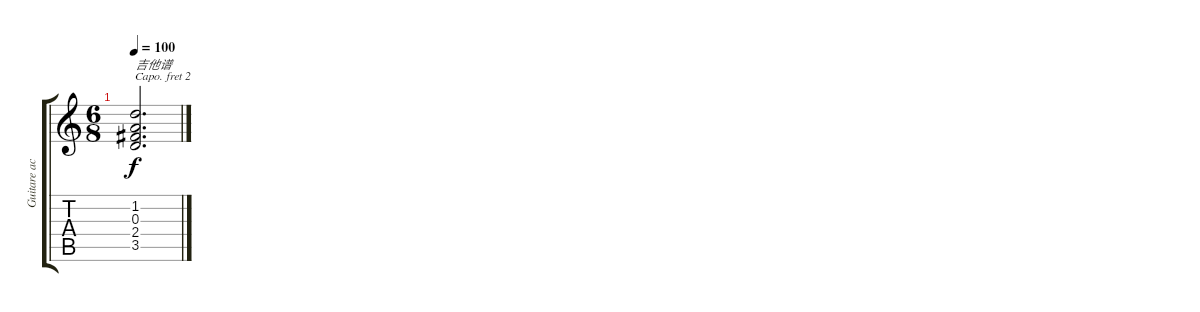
\track ("Guitare accoustique" "Guitare ac") {instrument acousticguitarsteel}
\staff {score tabs}
\capo 2
\tuning (E4 B3 G3 D3 A2 E2) {hide}
\ts (6 8)
\tempo 100
\clef g2
\ks c
(1.2 0.3 2.4 3.5).2{d txt "吉他谱" dy f}
